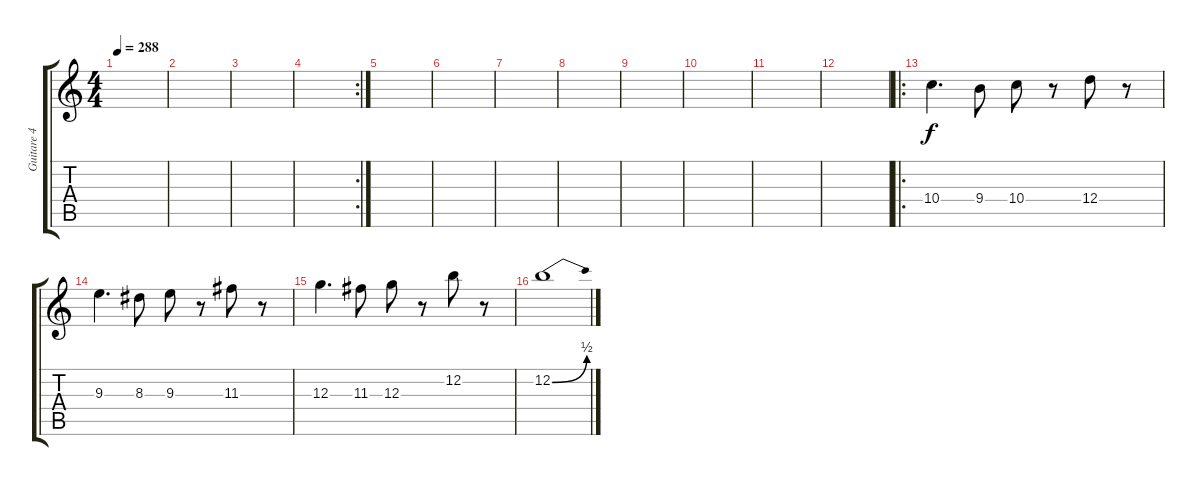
\track ("Guitare 4" "Guitare 4") {instrument distortionguitar}
\staff {score tabs}
\tuning (E4 B3 G3 D3 A2 E2) {hide}
\ts (4 4)
\tempo 288
\clef g2
\ks c
|
|
|
\rc 2
|
|
|
|
|
|
|
|
|
\ro
10.4.4{d} 9.4.8 10.4.8 r.8 12.4.8 r.8 |
9.3.4{d} 8.3.8 9.3.8 r.8 11.3.8 r.8 |
12.3.4{d} 11.3.8 12.3.8 r.8 12.2.8 r.8 |
12.2{be (bend 0 0 60 2)}.1
